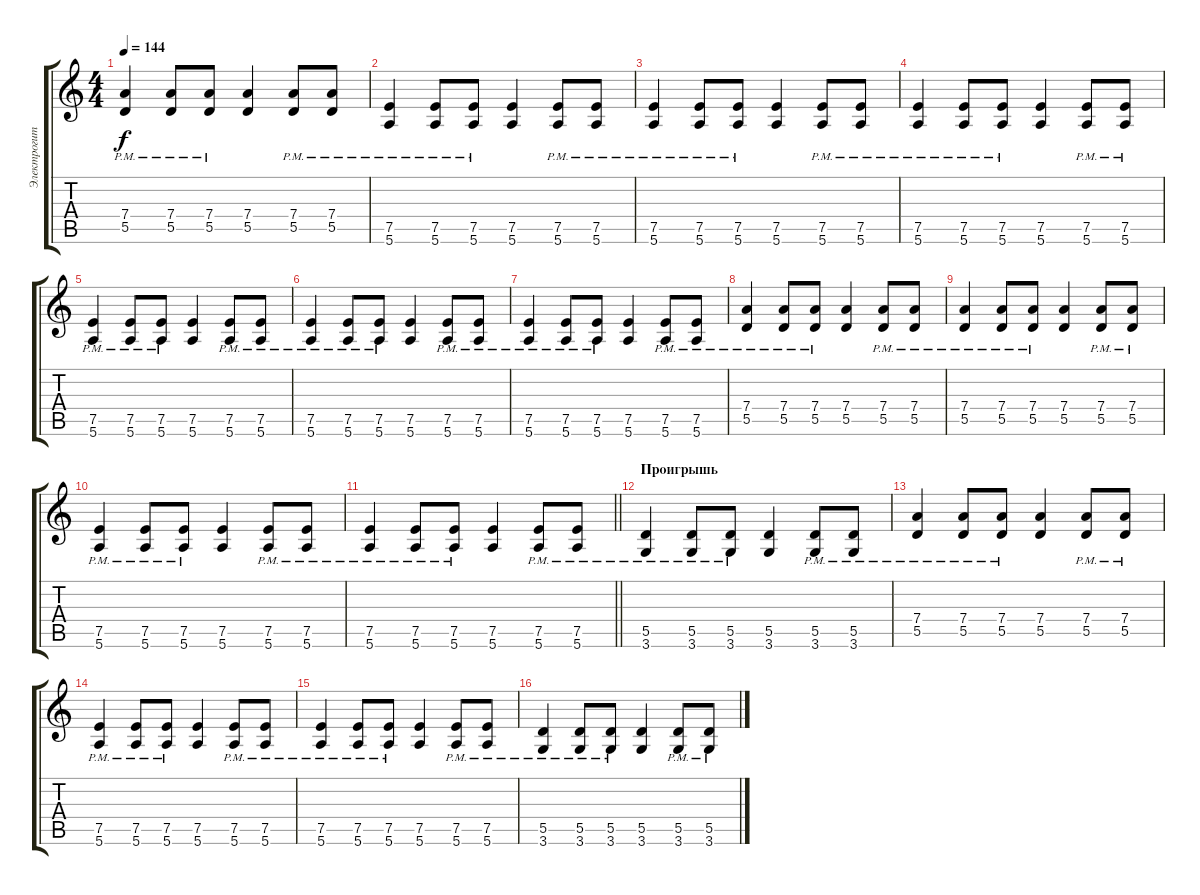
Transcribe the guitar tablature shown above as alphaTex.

\track ("Электрогитара №1" "Электрогит") {instrument overdrivenguitar}
\staff {score tabs}
\tuning (E4 B3 G3 D3 A2 E2) {hide}
\ts (4 4)
\tempo 144
\clef g2
\ks c
(7.4{pm} 5.5{pm}).4{dy f} (7.4{pm} 5.5{pm}).8 (7.4{pm} 5.5{pm}).8 (7.4 5.5).4 (7.4{pm} 5.5{pm}).8 (7.4{pm} 5.5{pm}).8 |
(7.5{pm} 5.6{pm}).4 (7.5{pm} 5.6{pm}).8 (7.5{pm} 5.6{pm}).8 (7.5 5.6).4 (7.5{pm} 5.6{pm}).8 (7.5{pm} 5.6{pm}).8 |
(7.5{pm} 5.6{pm}).4 (7.5{pm} 5.6{pm}).8 (7.5{pm} 5.6{pm}).8 (7.5 5.6).4 (7.5{pm} 5.6{pm}).8 (7.5{pm} 5.6{pm}).8 |
(7.5{pm} 5.6{pm}).4 (7.5{pm} 5.6{pm}).8 (7.5{pm} 5.6{pm}).8 (7.5 5.6).4 (7.5{pm} 5.6{pm}).8 (7.5{pm} 5.6{pm}).8 |
(7.5{pm} 5.6{pm}).4 (7.5{pm} 5.6{pm}).8 (7.5{pm} 5.6{pm}).8 (7.5 5.6).4 (7.5{pm} 5.6{pm}).8 (7.5{pm} 5.6{pm}).8 |
(7.5{pm} 5.6{pm}).4 (7.5{pm} 5.6{pm}).8 (7.5{pm} 5.6{pm}).8 (7.5 5.6).4 (7.5{pm} 5.6{pm}).8 (7.5{pm} 5.6{pm}).8 |
(7.5{pm} 5.6{pm}).4 (7.5{pm} 5.6{pm}).8 (7.5{pm} 5.6{pm}).8 (7.5 5.6).4 (7.5{pm} 5.6{pm}).8 (7.5{pm} 5.6{pm}).8 |
(7.4{pm} 5.5{pm}).4 (7.4{pm} 5.5{pm}).8 (7.4{pm} 5.5{pm}).8 (7.4 5.5).4 (7.4{pm} 5.5{pm}).8 (7.4{pm} 5.5{pm}).8 |
(7.4{pm} 5.5{pm}).4 (7.4{pm} 5.5{pm}).8 (7.4{pm} 5.5{pm}).8 (7.4 5.5).4 (7.4{pm} 5.5{pm}).8 (7.4{pm} 5.5{pm}).8 |
(7.5{pm} 5.6{pm}).4 (7.5{pm} 5.6{pm}).8 (7.5{pm} 5.6{pm}).8 (7.5 5.6).4 (7.5{pm} 5.6{pm}).8 (7.5{pm} 5.6{pm}).8 |
\barLineRight lightlight
(7.5{pm} 5.6{pm}).4 (7.5{pm} 5.6{pm}).8 (7.5{pm} 5.6{pm}).8 (7.5 5.6).4 (7.5{pm} 5.6{pm}).8 (7.5{pm} 5.6{pm}).8 |
\section ("" "Проигрышь")
(5.5{pm} 3.6{pm}).4 (5.5{pm} 3.6{pm}).8 (5.5{pm} 3.6{pm}).8 (5.5 3.6).4 (5.5{pm} 3.6{pm}).8 (5.5{pm} 3.6{pm}).8 |
(7.4{pm} 5.5{pm}).4 (7.4{pm} 5.5{pm}).8 (7.4{pm} 5.5{pm}).8 (7.4 5.5).4 (7.4{pm} 5.5{pm}).8 (7.4{pm} 5.5{pm}).8 |
(7.5{pm} 5.6{pm}).4 (7.5{pm} 5.6{pm}).8 (7.5{pm} 5.6{pm}).8 (7.5 5.6).4 (7.5{pm} 5.6{pm}).8 (7.5{pm} 5.6{pm}).8 |
(7.5{pm} 5.6{pm}).4 (7.5{pm} 5.6{pm}).8 (7.5{pm} 5.6{pm}).8 (7.5 5.6).4 (7.5{pm} 5.6{pm}).8 (7.5{pm} 5.6{pm}).8 |
(5.5{pm} 3.6{pm}).4 (5.5{pm} 3.6{pm}).8 (5.5{pm} 3.6{pm}).8 (5.5 3.6).4 (5.5{pm} 3.6{pm}).8 (5.5{pm} 3.6{pm}).8
